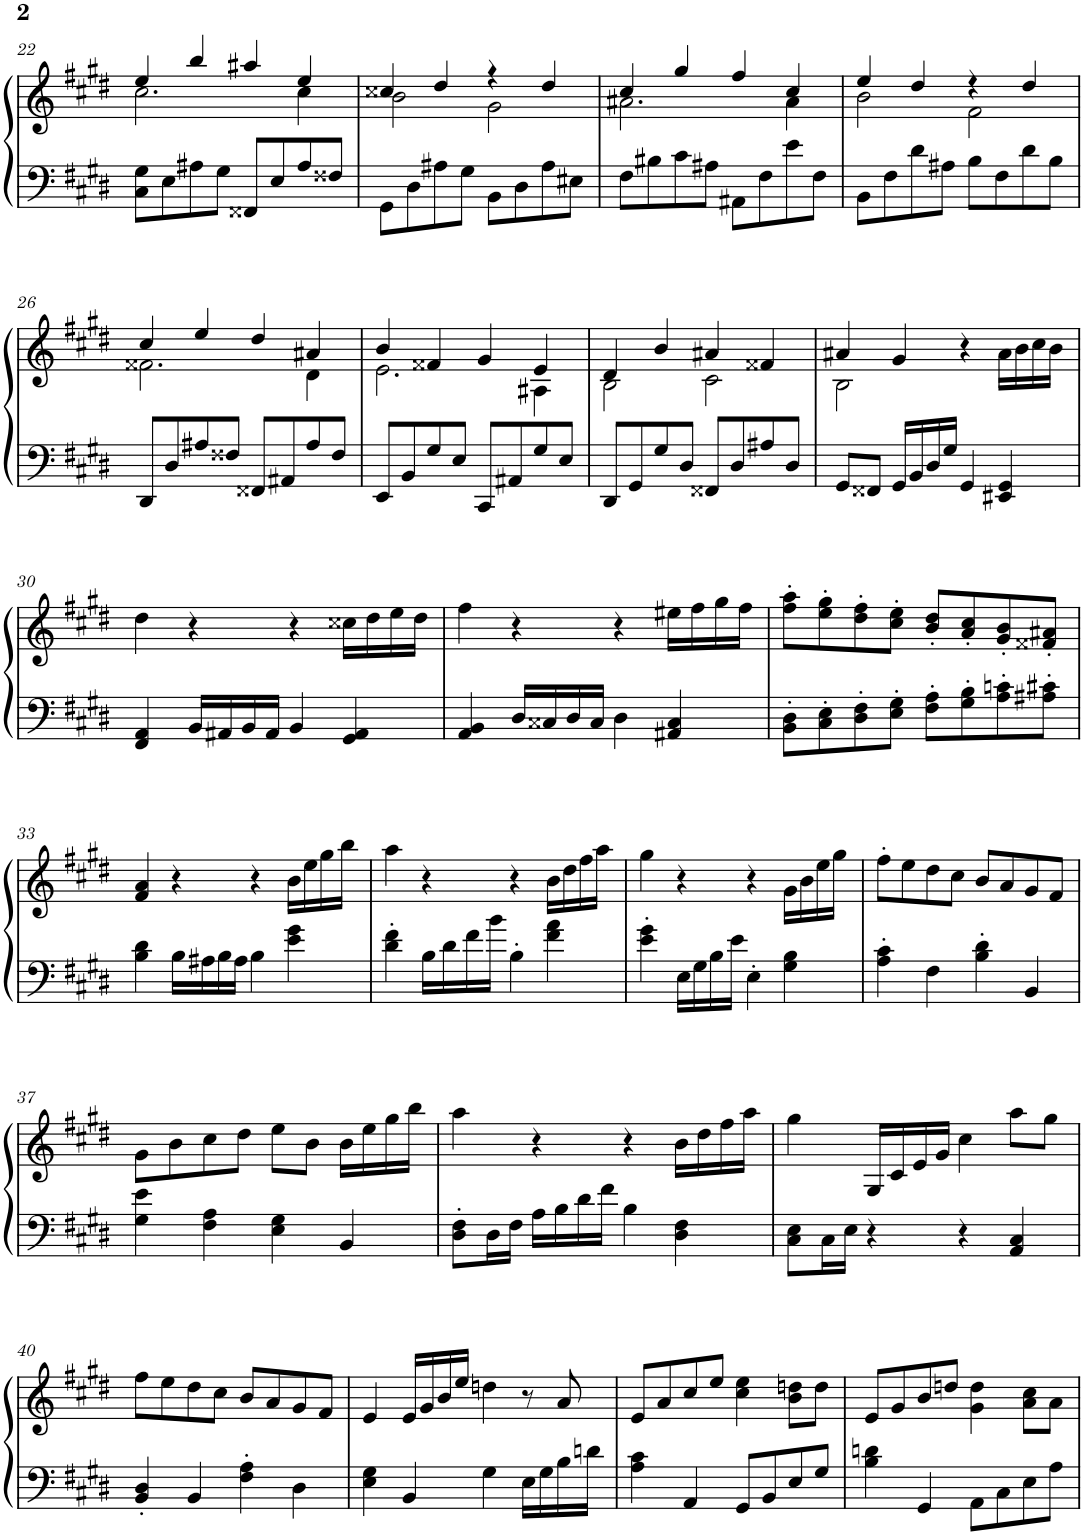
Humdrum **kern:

**kern	**kern
*part1	*part1
*staff2	*staff1
*I"Piano	*
*I'Pno.	*
!!LO:PB:g=z
*clefF4	*clefG2
*k[f#c#g#d#]	*k[f#c#g#d#]
*M2/2	*M2/2
*met(c|)	*met(c|)
=22	=22
*	*^
8C#\ 8G#\L	4ee/	2.cc#\
8E\	.	.
8A#X\	4bb/	.
8G#\J	.	.
8FF##X/L	4aa#X/	.
8E/	.	.
8A#/	4ee/	4cc#\
8F##X/J	.	.
=23	=23	=23
8GG#\L	4cc##X/	2b\
8D#\	.	.
8A#X\	4dd#/	.
8G#\J	.	.
8BB\L	4r	2g#\
8D#\	.	.
8A#\	4dd#/	.
8E#X\J	.	.
=24	=24	=24
8F#\L	4cc#/	2.a#X\
8B#X\	.	.
8c#\	4gg#/	.
8A#X\J	.	.
8AA#X\L	4ff#/	.
8F#\	.	.
8e\	4cc#/	4a#\
8F#\J	.	.
=25	=25	=25
8BB\L	4ee/	2b\
8F#\	.	.
8d#\	4dd#/	.
8A#X\J	.	.
8B\L	4r	2f#\
8F#\	.	.
8d#\	4dd#/	.
8B\J	.	.
!!LO:LB:g=z	!!
=26	=26	=26
8DD#/L	4cc#/	2.f##X\
8D#/	.	.
8A#X/	4ee/	.
8F##X/J	.	.
8FF##X/L	4dd#/	.
8AA#X/	.	.
8A#/	4a#X/	4d#\
8F##/J	.	.
=27	=27	=27
8EE/L	4b/	2.e\
8BB/	.	.
8G#/	4f##X/	.
8E/J	.	.
8CC#/L	4g#/	.
8AA#X/	.	.
8G#/	4e/	4A#X\
8E/J	.	.
=28	=28	=28
8DD#/L	4d#/	2B\
8GG#/	.	.
8G#/	4b/	.
8D#/J	.	.
8FF##X/L	4a#X/	2c#\
8D#/	.	.
8A#X/	4f##X/	.
8D#/J	.	.
=29	=29	=29
8GG#/L	4a#X/	2B\
8FF##X/J	.	.
16GG#/LL	4g#/	.
16BB/	.	.
16D#/	.	.
16G#/JJ	.	.
4GG#/	4r	2ryy
4EE#X/ 4GG#/	16a#\LL	.
.	16b\	.
.	16cc#\	.
.	16b\JJ	.
*	*v	*v
!!LO:LB:g=z
=30	=30
4FF#/ 4AA/	4dd#\
16BB/LL	4r
16AA#X/	.
16BB/	.
16AA#/JJ	.
4BB/	4r
4GG#/ 4AA#/	16cc##X\LL
.	16dd#\
.	16ee\
.	16dd#\JJ
=31	=31
4AA/ 4BB/	4ff#\
16D#/LL	4r
16C##X/	.
16D#/	.
16C##/JJ	.
4D#\	4r
4AA#X/ 4C##/	16ee#X\LL
.	16ff#\
.	16gg#\
.	16ff#\JJ
=32	=32
8BB\' 8D#\'L	8ff#\' 8aa\'L
8C#\' 8E\'	8ee\' 8gg#\'
8D#\' 8F#\'	8dd#\' 8ff#\'
8E\' 8G#\'J	8cc#\' 8ee\'J
8F#\' 8A\'L	8b/' 8dd#/'L
8G#\' 8B\'	8a/' 8cc#/'
8A\' 8cn\'	8g#/' 8b/'
8A#X\' 8c#X\'J	8f##X/' 8a#X/'J
!!LO:LB:g=z
=33	=33
4B\ 4d#\	4f#/ 4a/
16B\LL	4r
16A#X\	.
16B\	.
16A#\JJ	.
4B\	4r
4e\ 4g#\	16b\LL
.	16ee\
.	16gg#\
.	16bb\JJ
=34	=34
4d#\' 4f#\'	4aa\
16B\LL	4r
16d#\	.
16f#\	.
16b\JJ	.
4B'\	4r
4f#\ 4a\	16b\LL
.	16dd#\
.	16ff#\
.	16aa\JJ
=35	=35
4e\' 4g#\'	4gg#\
16E\LL	4r
16G#\	.
16B\	.
16e\JJ	.
4E'\	4r
4G#\ 4B\	16g#\LL
.	16b\
.	16ee\
.	16gg#\JJ
=36	=36
4A\' 4c#\'	8ff#'\L
.	8ee\
4F#\	8dd#\
.	8cc#\J
4B\' 4d#\'	8b/L
.	8a/
4BB/	8g#/
.	8f#/J
!!LO:LB:g=z
=37	=37
4G#\ 4e\	8g#\L
.	8b\
4F#\ 4A\	8cc#\
.	8dd#\J
4E\ 4G#\	8ee\L
.	8b\J
4BB/	16b\LL
.	16ee\
.	16gg#\
.	16bb\JJ
=38	=38
8D#\' 8F#\'L	4aa\
16D#\L	.
16F#\JJ	.
16A\LL	4r
16B\	.
16d#\	.
16f#\JJ	.
4B\	4r
4D#\ 4F#\	16b\LL
.	16dd#\
.	16ff#\
.	16aa\JJ
=39	=39
8C#\ 8E\L	4gg#\
16C#\L	.
16E\JJ	.
4r	16G#/LL
.	16c#/
.	16e/
.	16g#/JJ
4r	4cc#\
4AA/ 4C#/	8aa\L
.	8gg#\J
!!LO:LB:g=z
=40	=40
4BB/' 4D#/'	8ff#\L
.	8ee\
4BB/	8dd#\
.	8cc#\J
4F#\' 4A\'	8b/L
.	8a/
4D#\	8g#/
.	8f#/J
=41	=41
4E\ 4G#\	4e/
4BB/	16e/LL
.	16g#/
.	16b/
.	16ee/JJ
4G#\	4ddn\
16E\LL	8r
16G#\	.
16B\	8a/
16dn\JJ	.
=42	=42
4A\ 4c#\	8e/L
.	8a/
4AA/	8cc#/
.	8ee/J
8GG#/L	4cc#\ 4ee\
8BB/	.
8E/	8b\ 8ddn\L
8G#/J	8dd\J
=43	=43
4B\ 4dn\	8e/L
.	8g#/
4GG#/	8b/
.	8ddn/J
8AA\L	4g#\ 4dd\
8C#\	.
8E\	8a\ 8cc#\L
8A\J	8a\J
=	=
*-	*-
